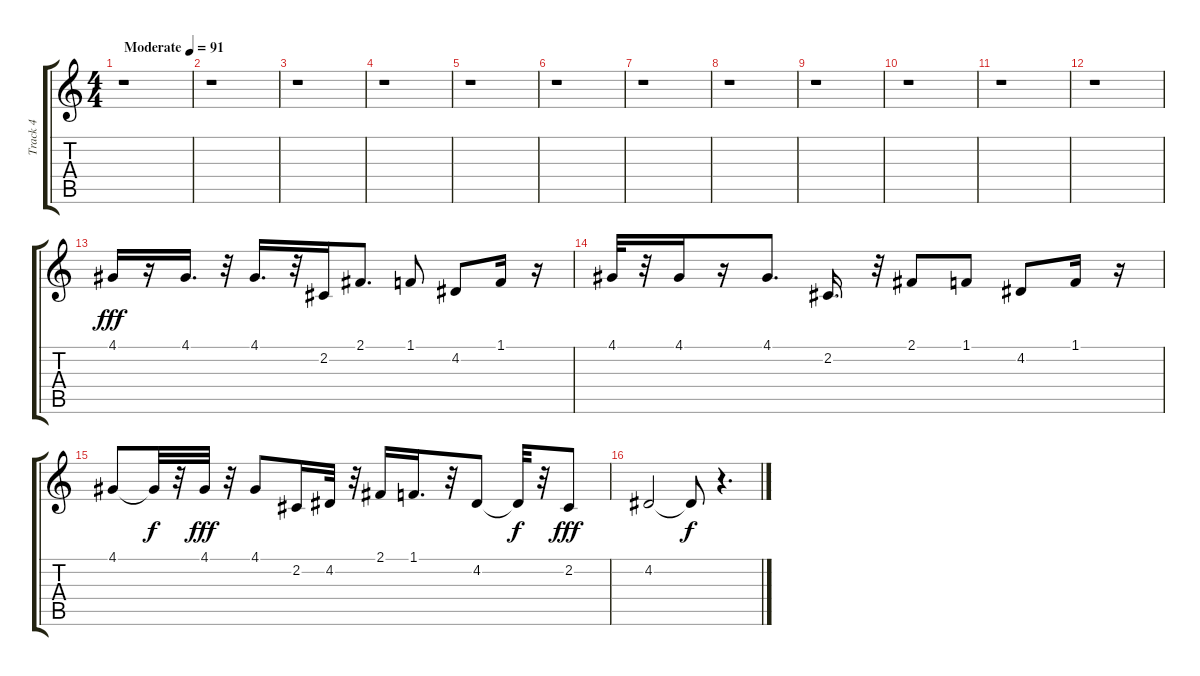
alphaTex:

\track ("Track 4" "Track 4") {instrument acousticgrandpiano}
\staff {score tabs}
\tuning (E4 B3 G3 D3 A2 E2) {hide}
\ts (4 4)
\tempo (91 "Moderate")
\clef g2
\ks c
r.1{dy fff instrument acousticgrandpiano} |
r.1 |
r.1 |
r.1 |
r.1 |
r.1 |
r.1 |
r.1 |
r.1 |
r.1 |
r.1 |
r.1 |
4.1.16 r.16 4.1.16{d} r.32 4.1.16{d} r.32 2.2.16 2.1.8{d} 1.1.8 4.2.8 1.1.16 r.16 |
4.1.32 r.32 4.1.16 r.16 4.1.8{d} 2.2.16{d} r.32 2.1.8 1.1.8 4.2.8 1.1.16 r.16 |
4.1.8 4.1{t}.32{dy f} r.32 4.1.32{dy fff} r.32 4.1.8 2.2.16 4.2.32 r.32 2.1.16 1.1.16{d} r.32 4.2.8 4.2{t}.32{dy f} r.32 2.2.8{dy fff} |
4.2.2 4.2{t}.8{dy f} r.4{d}
